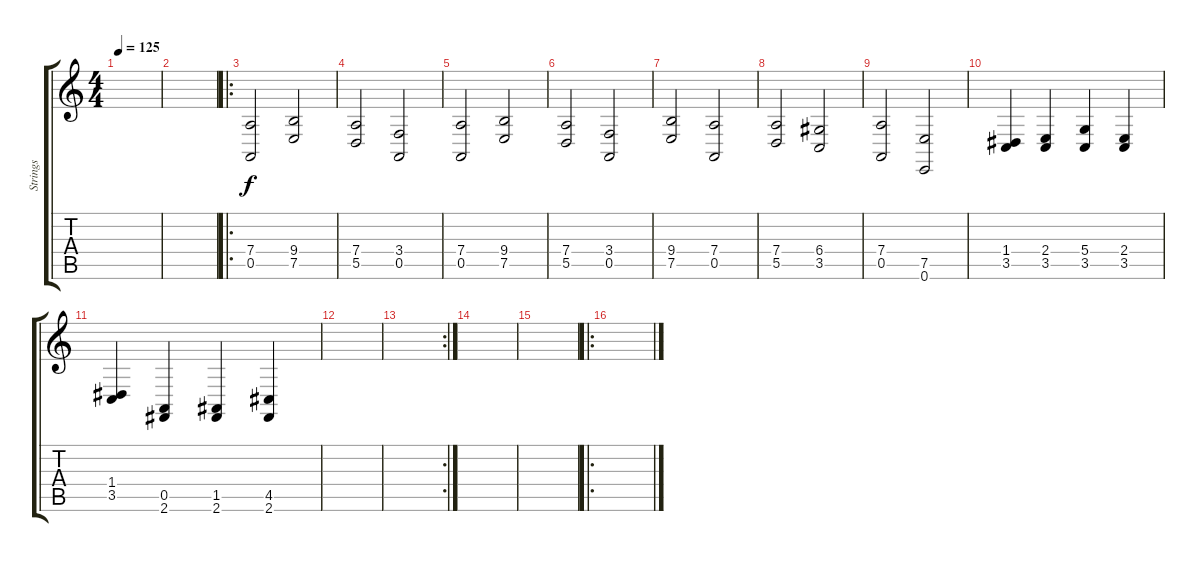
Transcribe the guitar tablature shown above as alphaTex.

\track ("Strings" "Strings") {instrument stringensemble1}
\staff {score tabs}
\tuning (E4 B3 G3 D3 A2 E2) {hide}
\ts (4 4)
\tempo 125
\clef g2
\ks c
|
|
\ro
(7.4 0.5).2 (9.4 7.5).2 |
(7.4 5.5).2 (3.4 0.5).2 |
(7.4 0.5).2 (9.4 7.5).2 |
(7.4 5.5).2 (3.4 0.5).2 |
(9.4 7.5).2 (7.4 0.5).2 |
(7.4 5.5).2 (6.4 3.5).2 |
(7.4 0.5).2 (7.5 0.6).2 |
(1.4 3.5).4 (2.4 3.5).4 (5.4 3.5).4 (2.4 3.5).4 |
(1.4 3.5).4 (0.5 2.6).4 (1.5 2.6).4 (4.5 2.6).4 |
|
\rc 2
|
|
|
\ro
